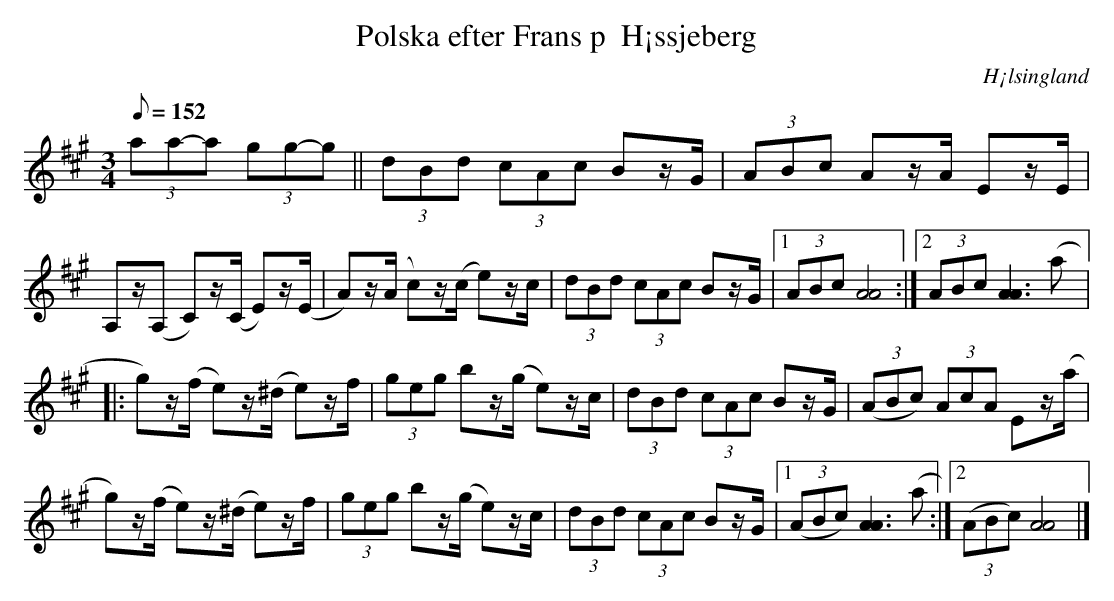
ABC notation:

X:1
T:Polska efter Frans p  H¡ssjeberg
O:H¡lsingland
M:3/4
L:1/8
Q:152
K:A
(3aa-a (3gg-g||(3dBd (3cAc Bz/G/|(3ABc Az/A/ Ez/E/|
A,z/(A, C)z/(C/ E)z/(E/|A)z/(A/ c)z/(c/ e)z/c/|(3dBd (3cAc Bz/G/|[1(3ABc [A4A4]:|[2(3ABc [A3A3](a|:!
g)z/(f/ e)z/(^d/ e)z/f/|(3geg bz/(g/ e)z/c/|(3dBd (3cAc Bz/G/|((3ABc) (3AcA Ez/(a/|!
g)z/(f/ e)z/(^d/ e)z/f/|(3geg bz/(g/ e)z/c/|(3dBd (3cAc Bz/G/|[1((3ABc) [A3A3](a:|[2((3ABc) [A4A4]|]
